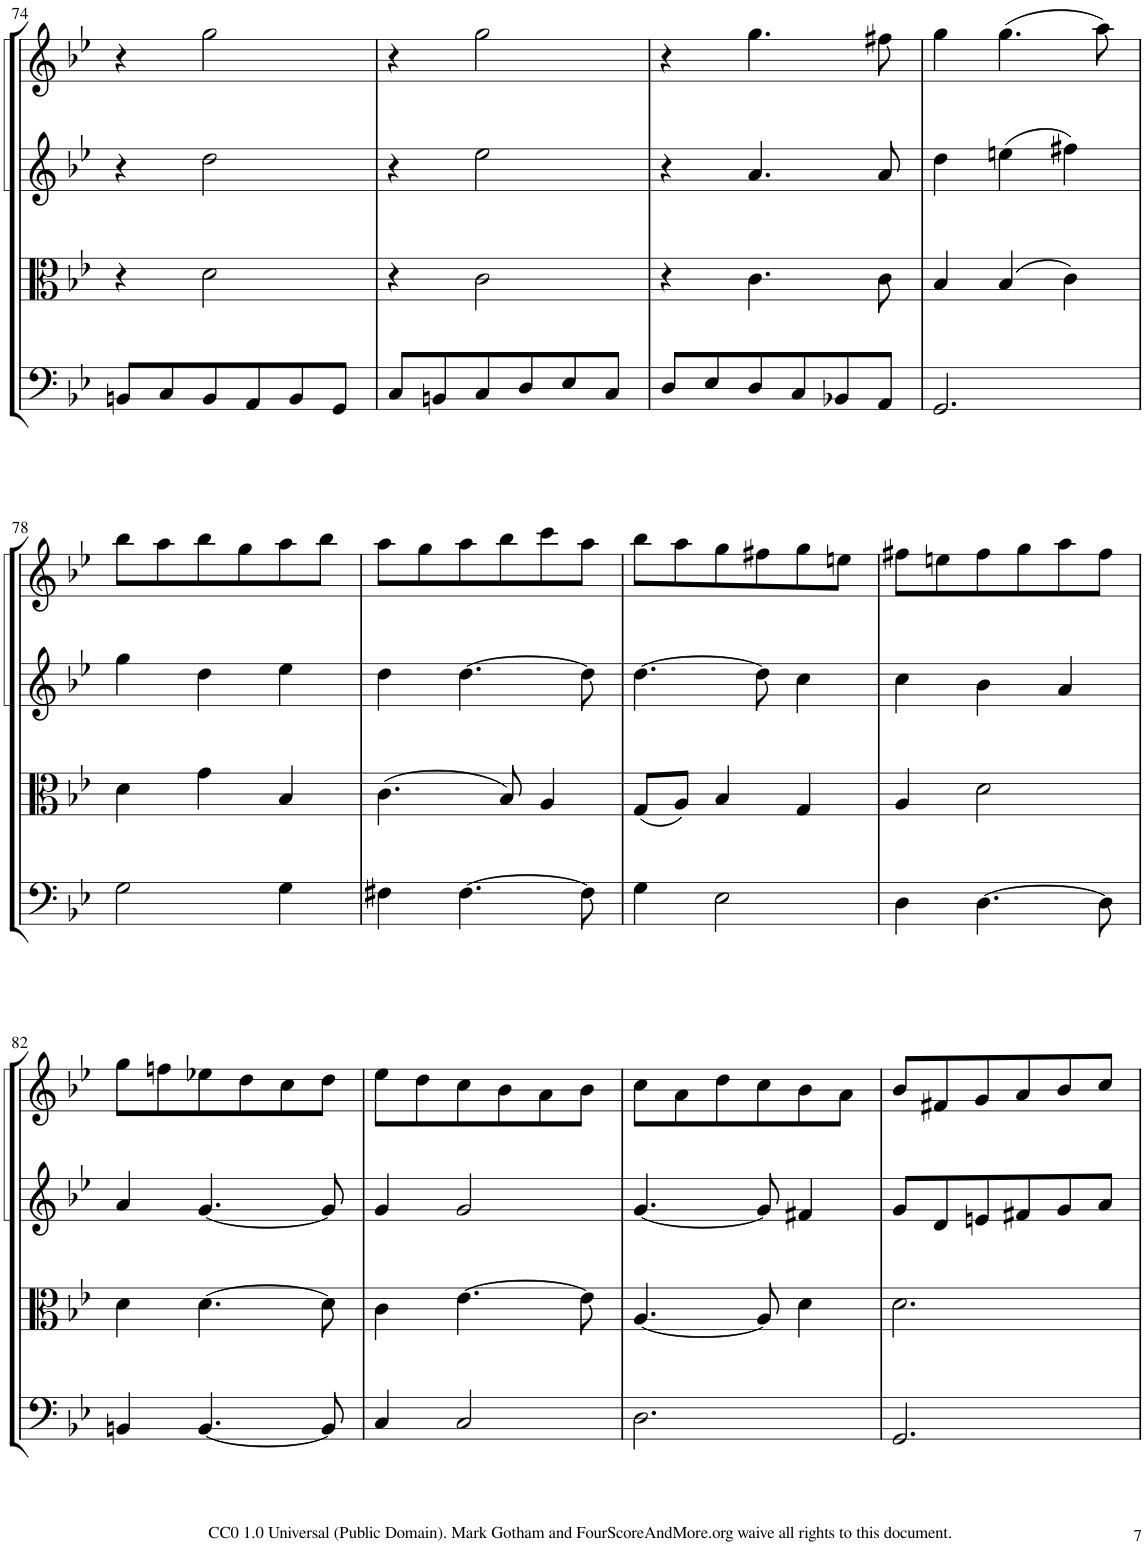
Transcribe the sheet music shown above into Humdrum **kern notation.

**kern	**kern	**kern	**kern
*part4	*part3	*part2	*part1
*staff4	*staff3	*staff2	*staff1
*I"Violoncello	*I"Viola	*I"Violin II	*I"Violin I
*I'Vc	*I'Vla	*I'Vln	*I'Vln
!!LO:PB:g=z
*clefF4	*clefC3	*clefG2	*clefG2
*k[b-e-]	*k[b-e-]	*k[b-e-]	*k[b-e-]
*M3/4	*M3/4	*M3/4	*M3/4
=74	=74	=74	=74
8BBn/L	4r	4r	4r
8C/	.	.	.
8BB/	2d\	2dd\	2gg\
8AA/	.	.	.
8BB/	.	.	.
8GG/J	.	.	.
=75	=75	=75	=75
8C/L	4r	4r	4r
8BBn/	.	.	.
8C/	2c\	2ee-\	2gg\
8D/	.	.	.
8E-/	.	.	.
8C/J	.	.	.
=76	=76	=76	=76
8D/L	4r	4r	4r
8E-/	.	.	.
8D/	4.c\	4.a/	4.gg\
8C/	.	.	.
8BB-X/	.	.	.
8AA/J	8c\	8a/	8ff#X\
=77	=77	=77	=77
2.GG/	4B-/	4dd\	4gg\
.	(4B-/	(4een\	(4.gg\
.	4c\)	4ff#X\)	.
.	.	.	8aa\)
!!LO:LB:g=z
=78	=78	=78	=78
2G\	4d\	4gg\	8bb-\L
.	.	.	8aa\
.	4g\	4dd\	8bb-\
.	.	.	8gg\
4G\	4B-/	4ee-\	8aa\
.	.	.	8bb-\J
=79	=79	=79	=79
4F#X\	(4.c\	4dd\	8aa\L
.	.	.	8gg\
[4.F#\	.	[4.dd\	8aa\
.	8B-/)	.	8bb-\
.	4A/	.	8ccc\
8F#\]	.	8dd\]	8aa\J
=80	=80	=80	=80
4G\	(8G/L	[4.dd\	8bb-\L
.	8A/J)	.	8aa\
2E-\	4B-/	.	8gg\
.	.	8dd\]	8ff#X\
.	4G/	4cc\	8gg\
.	.	.	8een\J
=81	=81	=81	=81
4D\	4A/	4cc\	8ff#X\L
.	.	.	8een\
[4.D\	2d\	4b-\	8ff#\
.	.	.	8gg\
.	.	4a/	8aa\
8D\]	.	.	8ff#\J
!!LO:LB:g=z
=82	=82	=82	=82
4BBn/	4d\	4a/	8gg\L
.	.	.	8ffn\
[4.BB/	[4.d\	[4.g/	8ee-X\
.	.	.	8dd\
.	.	.	8cc\
8BB/]	8d\]	8g/]	8dd\J
=83	=83	=83	=83
4C/	4c\	4g/	8ee-\L
.	.	.	8dd\
2C/	[4.e-\	2g/	8cc\
.	.	.	8b-\
.	.	.	8a\
.	8e-\]	.	8b-\J
=84	=84	=84	=84
2.D\	[4.A/	[4.g/	8cc\L
.	.	.	8a\
.	.	.	8dd\
.	8A/]	8g/]	8cc\
.	4d\	4f#X/	8b-\
.	.	.	8a\J
=85	=85	=85	=85
2.GG/	2.d\	8g/L	8b-/L
.	.	8d/	8f#X/
.	.	8en/	8g/
.	.	8f#X/	8a/
.	.	8g/	8b-/
.	.	8a/J	8cc/J
=	=	=	=
*-	*-	*-	*-
